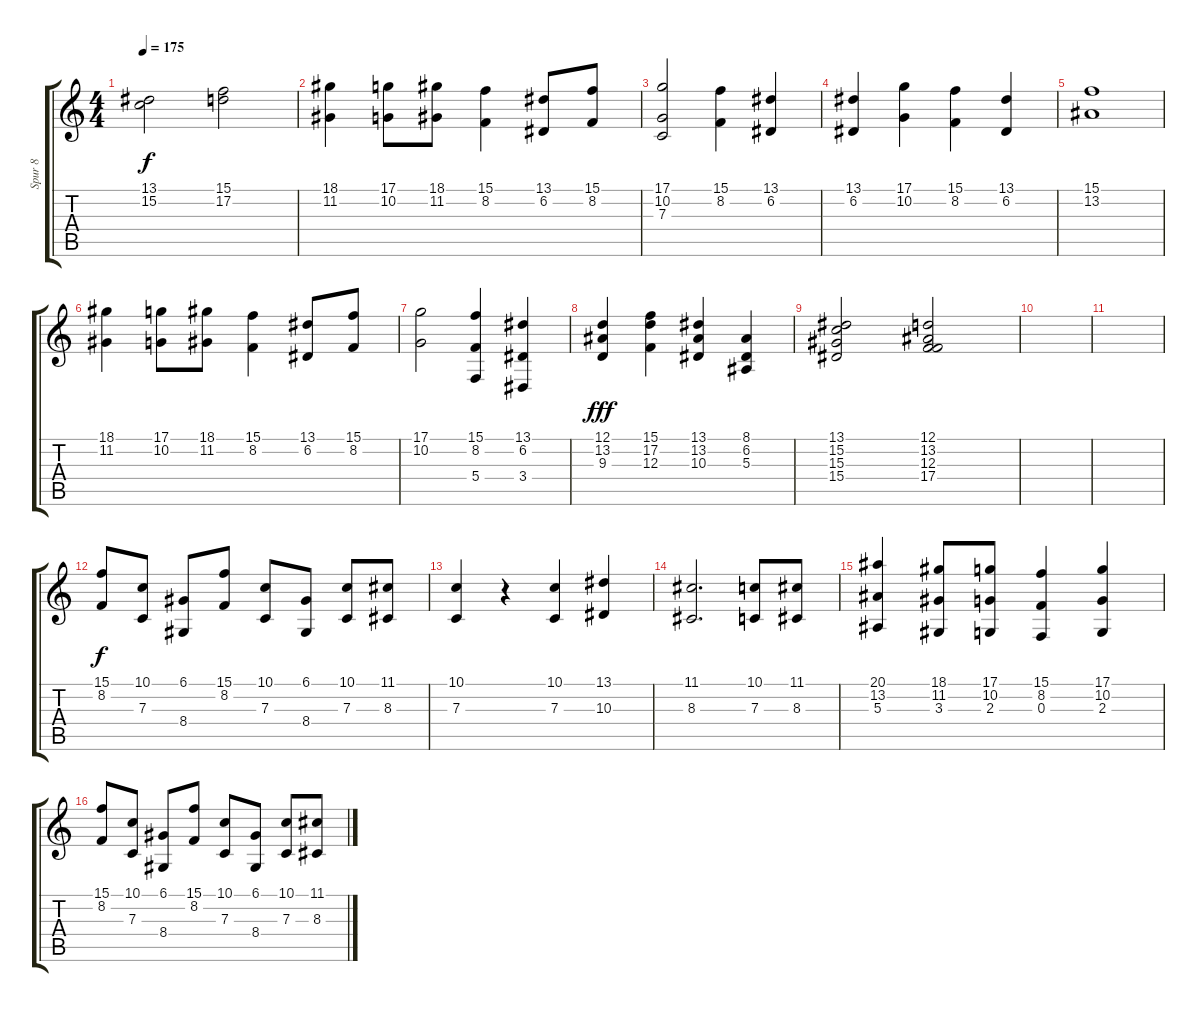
\track ("Spur 8" "Spur 8") {instrument stringensemble1}
\staff {score tabs}
\tuning (D4 A3 F3 C3 G2 D2) {hide}
\ts (4 4)
\tempo 175
\clef g2
\ks c
(13.1 15.2).2{dy f} (15.1 17.2).2 |
(18.1 11.2).4{volume 16} (17.1 10.2).8 (18.1 11.2).8 (15.1 8.2).4 (13.1 6.2).8{instrument stringensemble1} (15.1 8.2).8 |
(17.1 10.2 7.3).2 (15.1 8.2).4 (13.1 6.2).4 |
(13.1 6.2).4 (17.1 10.2).4 (15.1 8.2).4 (13.1 6.2).4 |
(15.1 13.2).1 |
(18.1 11.2).4 (17.1 10.2).8 (18.1 11.2).8 (15.1 8.2).4 (13.1 6.2).8 (15.1 8.2).8 |
(17.1 10.2).2 (15.1 8.2 5.4).4 (13.1 6.2 3.4).4 |
(12.1 13.2 9.3).4{dy fff} (15.1 17.2 12.3).4 (13.1 13.2 10.3).4 (8.1 6.2 5.3).4 |
(13.1 15.2 15.3 15.4).2 (12.1 13.2 12.3 17.4).2 |
|
|
(15.1 8.2).8{dy f} (10.1 7.3).8 (6.1 8.4).8 (15.1 8.2).8 (10.1 7.3).8 (6.1 8.4).8 (10.1 7.3).8 (11.1 8.3).8 |
(10.1 7.3).4 r.4 (10.1 7.3).4 (13.1 10.3).4 |
(11.1 8.3).2{d} (10.1 7.3).8 (11.1 8.3).8 |
(20.1 13.2 5.3).4 (18.1 11.2 3.3).8 (17.1 10.2 2.3).8 (15.1 8.2 0.3).4 (17.1 10.2 2.3).4 |
(15.1 8.2).8 (10.1 7.3).8 (6.1 8.4).8 (15.1 8.2).8 (10.1 7.3).8 (6.1 8.4).8 (10.1 7.3).8 (11.1 8.3).8
